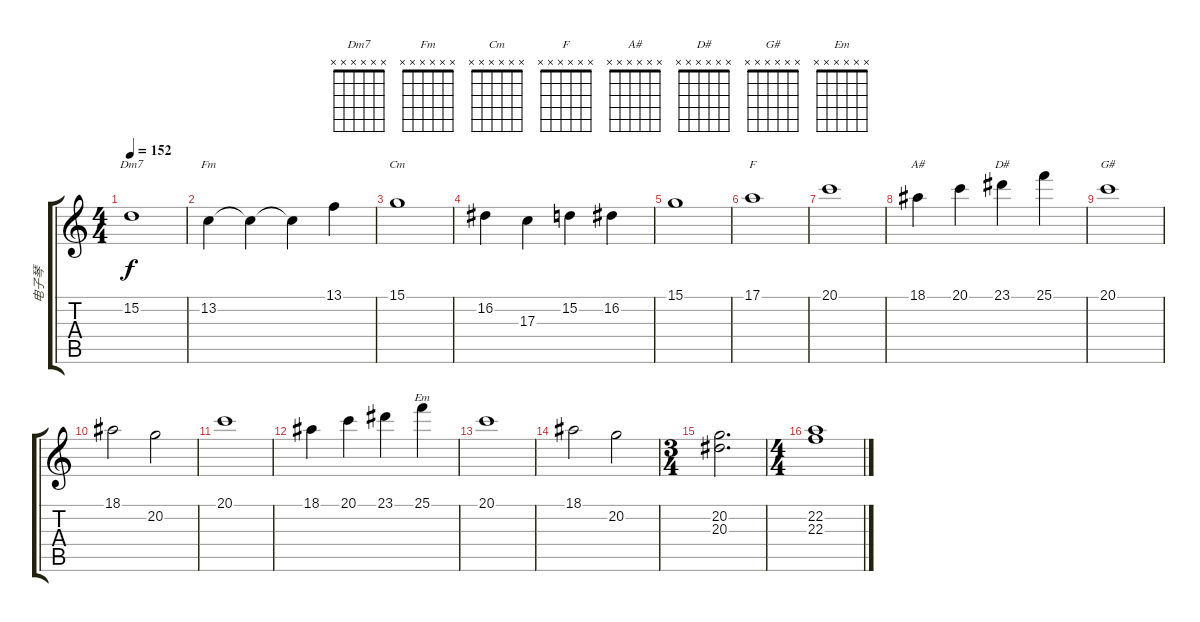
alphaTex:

\track ("电子琴" "电子琴") {instrument synthstrings1}
\staff {score tabs}
\tuning (E4 B3 G3 D3 A2 E2) {hide}
\chord ("Dm7" x x x x x x)
\chord ("Fm" x x x x x x)
\chord ("Cm" x x x x x x)
\chord ("F" x x x x x x)
\chord ("A#" x x x x x x)
\chord ("D#" x x x x x x)
\chord ("G#" x x x x x x)
\chord ("Em" x x x x x x)
\ts (4 4)
\tempo 152
\clef g2
\ks c
15.2.1{ch "Dm7" dy f} |
13.2.4{ch "Fm"} 13.2{t}.4 13.2{t}.4 13.1.4 |
15.1.1{ch "Cm"} |
16.2.4 17.3.4 15.2.4 16.2.4 |
15.1.1 |
17.1.1{ch "F"} |
20.1.1 |
18.1.4{ch "A#"} 20.1.4 23.1.4{ch "D#"} 25.1.4 |
20.1.1{ch "G#"} |
18.1.2 20.2.2 |
20.1.1 |
18.1.4 20.1.4 23.1.4 25.1.4{ch "Em"} |
20.1.1 |
18.1.2 20.2.2 |
\ts (3 4)
(20.2 20.3).2{d} |
\ts (4 4)
(22.2 22.3).1
